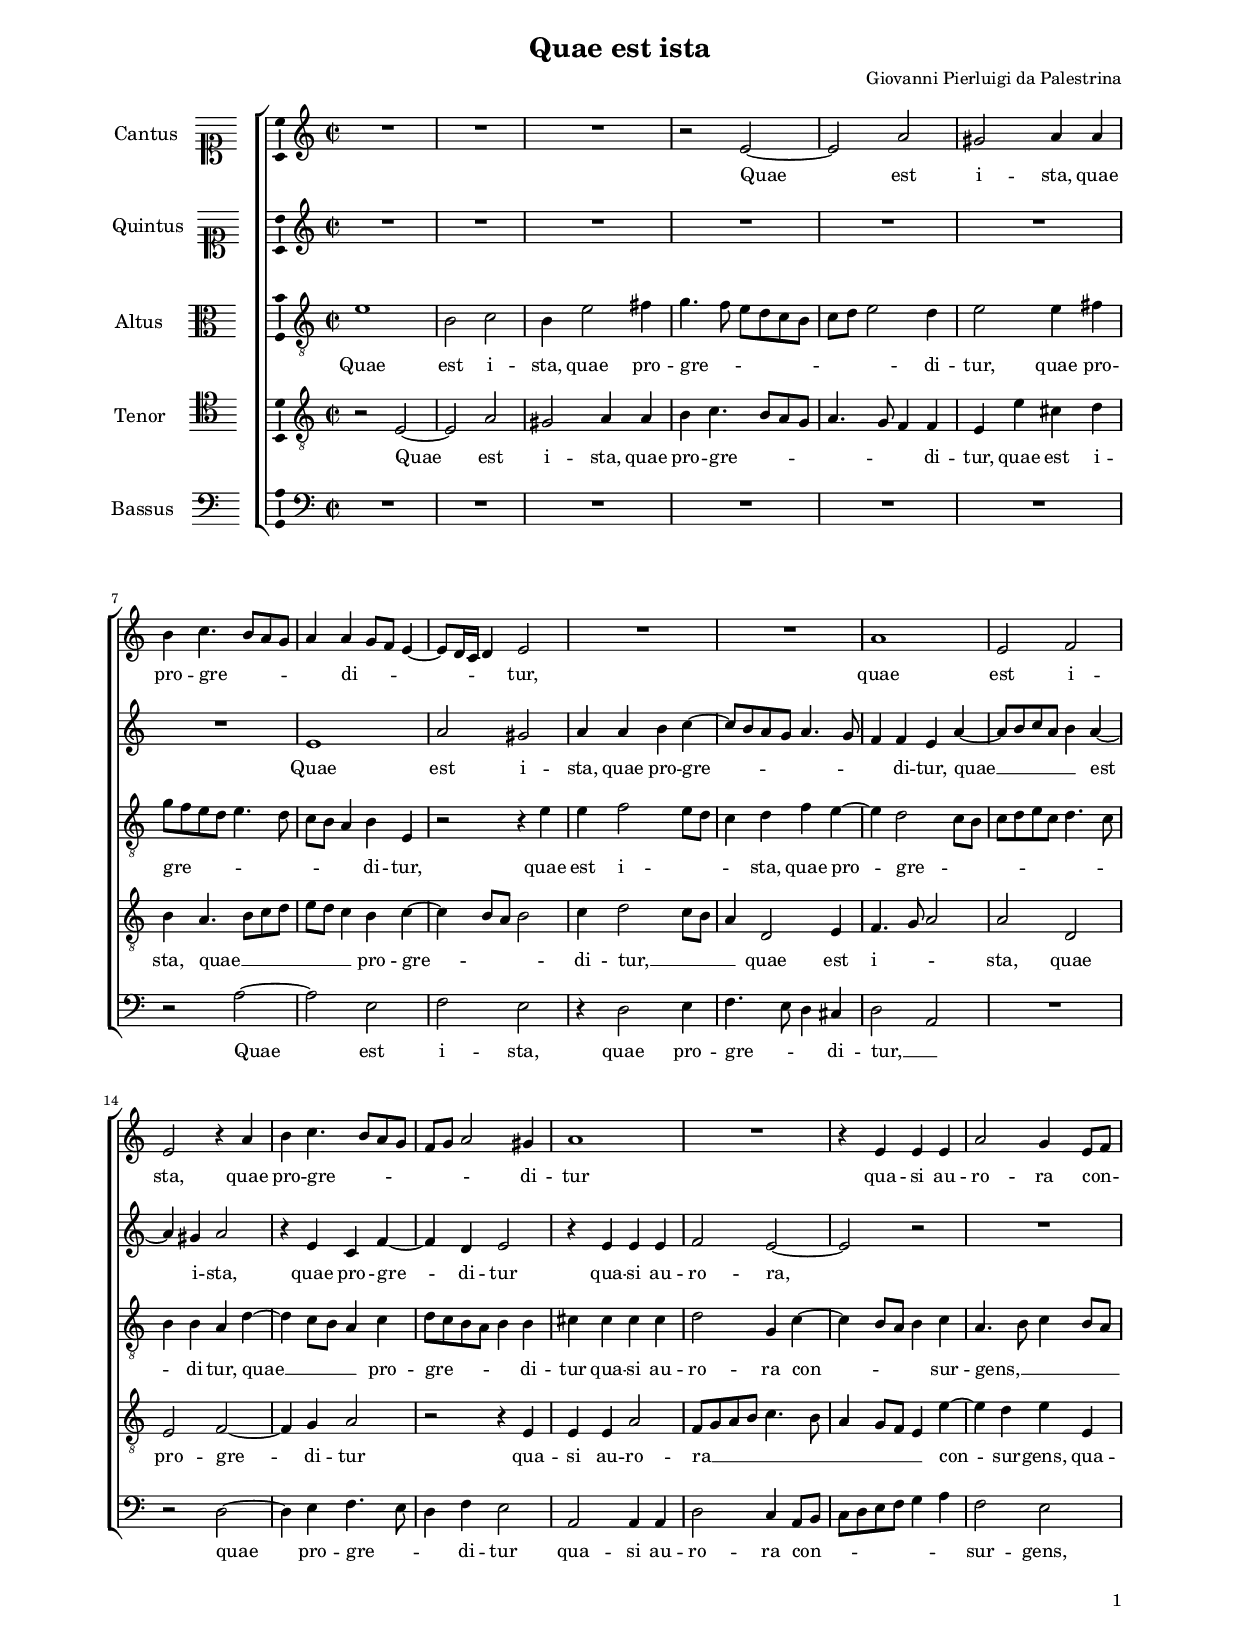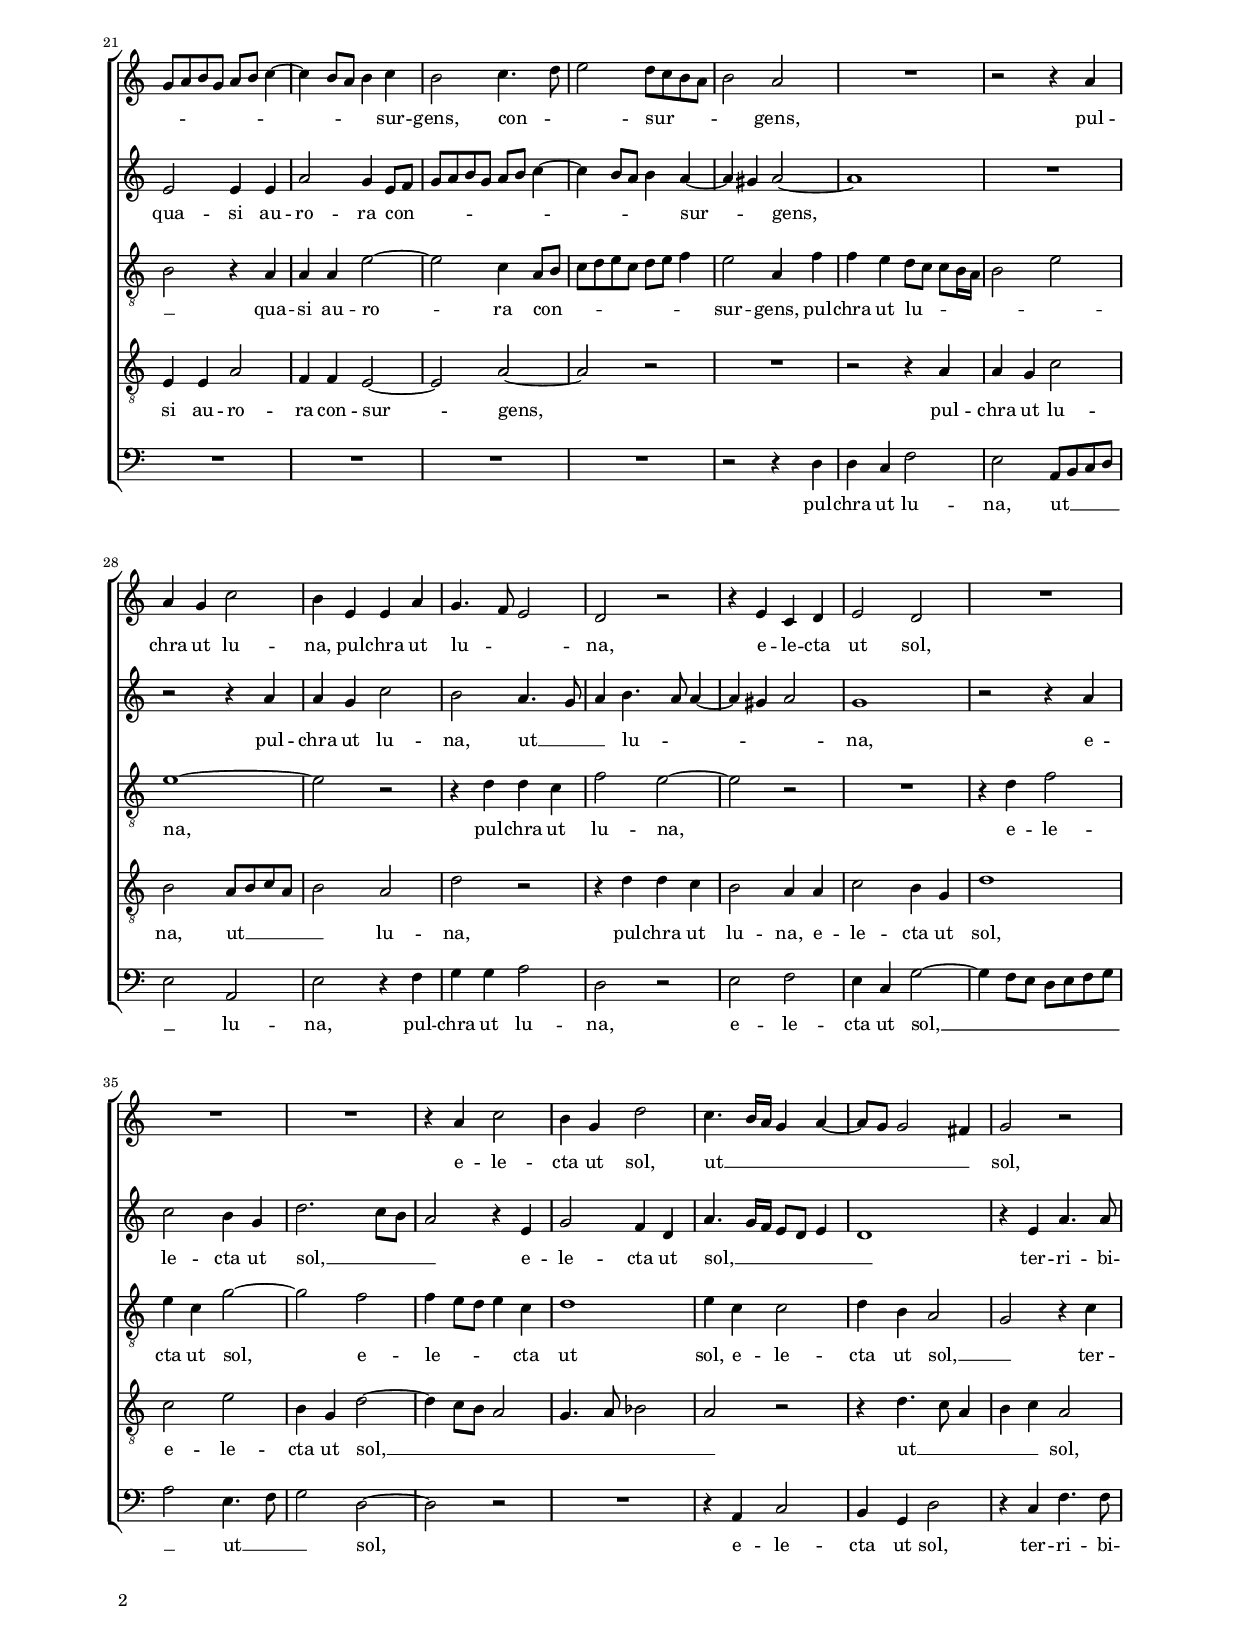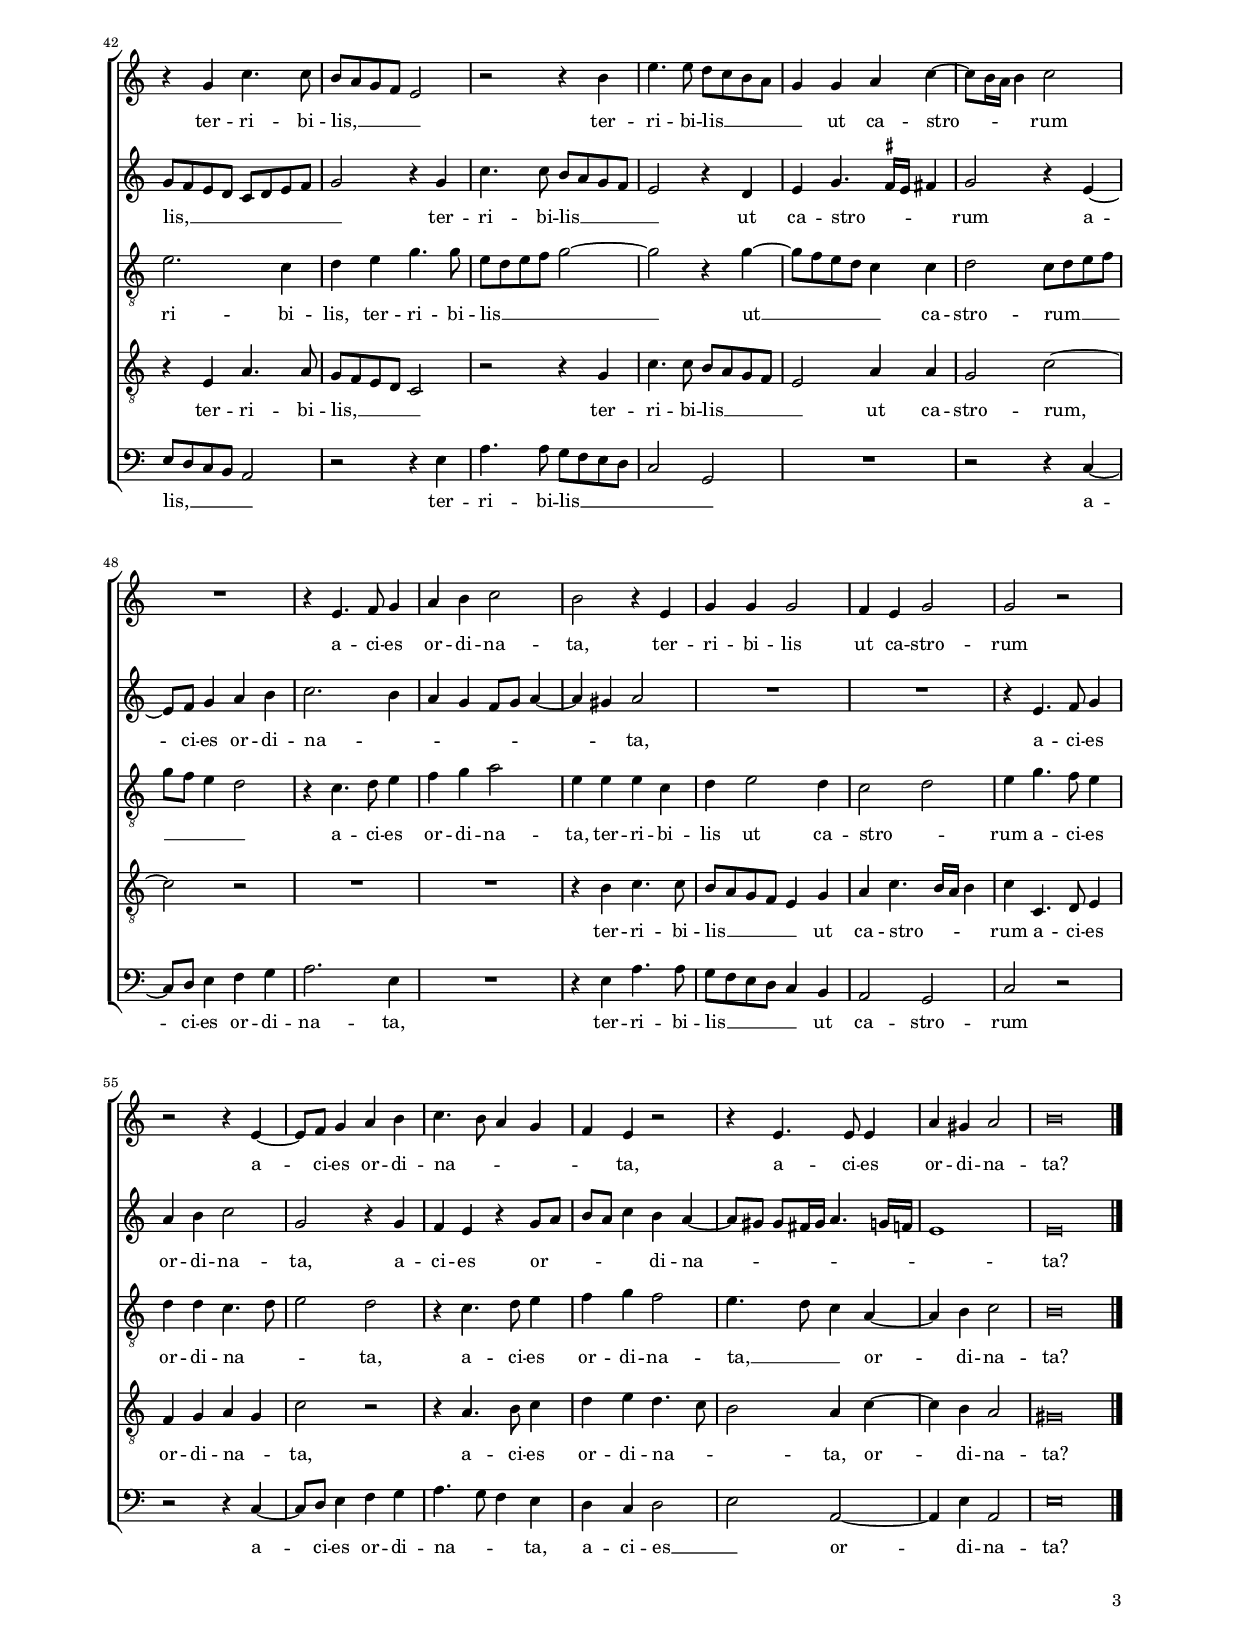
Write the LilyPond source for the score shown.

\header
{
  title="Quae est ista"
  composer="Giovanni Pierluigi da Palestrina"
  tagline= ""
}

\version "2.24.0"
\language deutsch
#(set-global-staff-size 15)
% #(set-default-paper-size "letter")
#(ly:set-option 'point-and-click #f)


\paper
	{
	top-margin = 1.8 \cm
	bottom-margin = 1.2 \cm
	left-margin = 2 \cm
	right-margin = 2 \cm
	ragged-bottom = ##f
	ragged-last-bottom = ##f
	print-page-number = ##f
	system-system-spacing = #'((basic-distance . 16) (minimum-distance . 14) (padding . 5) (strechability . 150))
	oddFooterMarkup=\markup   \fill-line { "" \fromproperty #'page:page-number-string }
	evenFooterMarkup=\markup  \fill-line { \fromproperty #'page:page-number-string "" }
	last-bottom-spacing = #'((basic-distance . 12) (minimum-distance . 7) (padding . 4))
	systems-per-page = 3
	page-count = 3
%	min-systems-per-page = 3
	markup-system-spacing.basic-distance = #12
	}

	
global = {
	\key c \major
	\time 2/2
	\set Score.tempoHideNote = ##t
	\tempo 4 = 95
	\skip 1*60
	\set Score.measureLength = #(ly:make-moment 2/1)
	\skip 1*2 \bar "|."
	}

	ficta = { \once \set suggestAccidentals = ##t }

	forget = #(define-music-function (music) (ly:music?) #{
		\accidentalStyle forget
		$music
		\accidentalStyle default
		#})



incipitcantus = \markup { \score {
	{
	\set Staff.instrumentName = \markup { \fontsize #1 "Cantus" }
	\key c \major
	\clef soprano
	s4 \bar ""
	}
	\layout  {
	raggedright = ##t
	indent = 1.6 \cm
	line-width = 2.4\cm
	\context { \Staff \remove Time_signature_engraver }
	\override Staff.Clef.Y-extent = #'(0 . 0)
	}} \hspace #1 }
	 
      
incipitquintus = \markup { \score {
	{
	\set Staff.instrumentName = \markup { \fontsize #1 "Quintus" }
	\key c \major
	\clef soprano
	s4 \bar ""
	}
	\layout  {
	raggedright = ##t
	indent = 1.6 \cm
	line-width = 2.4\cm
	\context { \Staff \remove Time_signature_engraver }
	\override Staff.Clef.Y-extent = #'(0 . 0)
	}} \hspace #1 }
    

incipitaltus = \markup { \score {
	{
	\set Staff.instrumentName = \markup { \fontsize #1 "Altus" }
	\key c \major
	\clef alto
	s4 \bar ""
	}
	\layout  {
	raggedright = ##t
	indent = 1.6 \cm
	line-width = 2.4\cm
	\context { \Staff \remove Time_signature_engraver }
	\override Staff.Clef.Y-extent = #'(0 . 0)
	}} \hspace #1 }
    

incipittenor = \markup { \score {
	{
	\set Staff.instrumentName = \markup { \fontsize #1 "Tenor" }
	\key c \major
	\clef tenor
	s4 \bar ""
	}
	\layout  {
	raggedright = ##t
	indent = 1.6 \cm
	line-width = 2.4\cm
	\context { \Staff \remove Time_signature_engraver }
	\override Staff.Clef.Y-extent = #'(0 . 0)
	}} \hspace #1 }
      
      
incipitbassus = \markup { \score {
	{
	\set Staff.instrumentName = \markup { \fontsize #1 "Bassus" }
	\key c \major
	\clef bass
	s4 \bar ""
	}
	\layout  {
	raggedright = ##t
	indent = 1.6 \cm
	line-width = 2.4\cm
	\context { \Staff \remove Time_signature_engraver }
	\override Staff.Clef.Y-extent = #'(0 . 0)
	}} \hspace #1 }


cantus =  \relative c''
	{
	R1
	R1
	R1
	r2 e,~
%5
	e2 a |
	gis2 a4 a
	h4 c4. h8 a g
	a4 a g8 f e4~
	e8 d16 c d4 e2
%10
	R1 |
	R1
	a1
	e2 f
	e2 r4 a
%15
	h4 c4. h8 a g |
	f8 g a2 gis4
	a1
	R1
	r4 e e e
%20
	a2 g4 e8 f |
	g8 a h g a h c4~
	c4 h8 a h4 c
	h2 c4. d8
	e2 d8 c h a
%25
	h2 a |
	R1
	r2 r4 a
	a4 g c2
	h4 e, e a
%30
	g4. f8 e2 |
	d2 r
	r4 e c d
	e2 d
	R1
%35
	R1 |
	R1
	r4 a' c2
	h4 g d'2
	c4. h16 a g4 a~
%40
	a8 g g2 fis4 |
	g2 r
	r4 g c4. c8
	h8 a g f e2
	r2 r4 h'
%45
	e4. e8 d c h a |
	g4 g a c~
	c8 h16 a h4 c2
	R1
	r4 e,4. f8 g4
%50
	a4 h c2 |
	h2 r4 e,
	g4 g g2
	f4 e g2
	g2 r
%55
	r2 r4 e~ |
	e8 f g4 a h	
	c4. h8 a4 g
	f4 e r2
	r4 e4. e8 e4
%60
	a4 gis a2 |
	h\breve |
	}


quintus =  \relative c''
	{
	R1
	R1
	R1
	R1
%5
	R1 |
	R1
	R1
	e,1
	a2 gis
%10
	a4 a h c~ |
	c8 h a g a4. g8
	f4 f e a~
	a8 h c a h4 a~
	a4 gis a2
%15
	r4 e c f~ |
	f4 d e2
	r4 e e e
	f2 e~
	e2 r
%20
	R1 |
	e2 e4 e
	a2 g4 e8 f
	g8 a h g a h c4~
	c4 h8 a h4 a~
%25
	a4 gis a2~ |
	a1
	R1
	r2 r4 a
	a4 g c2
%30
	h2 a4. g8 |
	a4 h4. a8 a4~
	a4 gis a2
	g1
	r2 r4 a
%35
	c2 h4 g |
	d'2. c8 h
	a2 r4 e
	g2 f4 d
	a'4. g16 f e8 d e4
%40
	d1 |
	r4 e a4. a8
	g8 f e d c d e f
	g2 r4 g
	c4. c8 h8 a g f
%45
	e2 r4 d |
	e4 g4. \ficta fis16 e fis!4
	g2 r4 e~
	e8 f g4 a h
	c2. h4
%50
	a4 g f8 g a4~ |
	a4 gis a2
	R1
	R1
	r4 e4. f8 g4
%55
	a4 h c2 |
	g2 r4 g
	f4 e r g8 a
	h8 a c4 h a~
	a8 gis gis[ fis16 gis] a4. g16 f
%60
	e1 |
	e\breve |
	}


altus =  \relative c'
	{
	e1
	h2 c
	h4 e2 fis4
	g4. f8 e d c h
%5
	c8 d e2 d4 |
	e2 e4 fis
	g8 f e d e4. d8
	c8 h a4 h e,
	r2 r4 e'
%10
	e4 f2 e8 d |
	c4 d f e~
	e4 d2 c8 h
	c8 d e c d4. c8
	h4 h a d~
%15
	d4 c8 h a4 c |
	d8 c h a h4 h
	cis4 cis cis cis
	d2 g,4 c~
	c4 h8 a h4 c
%20
	a4. h8 c4 h8 a |
	h2 r4 a
	a4 a e'2~
	e2 c4 a8 h
	c8 d e c d e f4
%25
	e2 a,4 f' |
	f4 e d8 c c[ h16 a]
	h2 e
	e1~
	e2 r
%30
	r4 d d c |
	f2 e~
	e2 r
	R1
	r4 d f2
%35
	e4 c g'2~ |
	g2 f
	f4 e8 d e4 c
	d1
	e4 c c2
%40
	d4 h a2 |
	g2 r4 c
	e2. c4
	d4 e g4. g8
	e8 d e f g2~
%45
	g2 r4 g~ |
	g8 f e d c4 c
	d2 c8 d e f
	g8 f e4 d2
	r4 c4. d8 e4
%50
	f4 g a2 |
	e4 e e c
	d4 e2 d4
	c2 d
	e4 g4. f8 e4
%55
	d4 d c4. d8 |
	e2 d
	r4 c4. d8 e4
	f4 g f2
	e4. d8 c4 a~
%60
	a4 h c2 |
	h\breve |
	}


tenor  =  \relative c'
	{
	r2 e,~
	e2 a
	gis2 a4 a
	h4 c4. h8 a g
%5
	a4. g8 f4 f |
	e4 e' cis d
	h4 a4. h8 c d
	e8 d c4 h c~
	c4 h8 a h2
%10
	c4 d2 c8 h |
	a4 d,2 e4
	f4. g8 a2
	a2 d,
	e2 f~
%15
	f4 g a2 |
	r2 r4 e
	e4 e a2
	f8 g a h c4. h8
	a4 g8 f e4 e'~
%20
	e4 d e e, |
	e4 e a2
	f4 f e2~
	e2 a~
	a2 r
%25
	R1 |
	r2 r4 a
	a4 g c2
	h2 a8 h c a
	h2 a
%30
	d2 r |
	r4 d d c
	h2 a4 a
	c2 h4 g
	d'1
%35
	c2 e |
	h4 g d'2~
	d4 c8 h a2
	g4. a8 b2
	a2 r
%40
	r4 d4. c8 a4 |	
	h4 c a2
	r4 e a4. a8
	g8 f e d c2
	r2 r4 g'
%45
	c4. c8 h8 a g f |
	e2 a4 a
	g2 c~
	c2 r
	R1
%50
	R1 |
	r4 h c4. c8
	h8 a g f e4 g
	a4 c4. h16 a h4
	c4 c,4. d8 e4
%55
	f4 g a g |
	c2 r
	r4 a4. h8 c4
	d4 e d4. c8
	h2 a4 c~
%60
	c4 h a2 |
	gis\breve |
	}


bassus  =  \relative c
	{
	R1
	R1
	R1
	R1
%5
	R1 |
	R1
	r2 a'~
	a2 e
	f2 e
%10
	r4 d2 e4 |
	f4. e8 d4 cis
	d2 a
	R1
	r2 d~
%15
	d4 e f4. e8 |
	d4 f e2
	a,2 a4 a
	d2 c4 a8 h
	c8 d e f g4 a
%20
	f2 e |
	R1
	R1
	R1
	R1
%25
	r2 r4 d |
	d4 c f2
	e2 a,8 h c d
	e2 a,
	e'2 r4 f
%30
	g4 g a2 |
	d,2 r
	e2 f
	e4 c g'2~
	g4 f8 e d e f g
%35
	a2 e4. f8 |
	g2 d~
	d2 r
	R1
	r4 a c2
%40
	h4 g d'2 |
	r4 c f4. f8
	e8 d c h a2
	r2 r4 e'
	a4. a8 g f e d
%45
	c2 g |
	R1
	r2 r4 c~
	c8 d e4 f g
	a2. e4
%50
	R1 |
	r4 e a4. a8
	g8 f e d c4 h
	a2 g
	c2 r
%55
	r2 r4 c~ |
	c8 d e4 f g
	a4. g8 f4 e
	d4 c d2
	e2 a,~
%60
	a4 e' a,2 |
	e'\breve |
	}


lyricscantus = \lyricmode {
	Quae est i -- sta,
	quae pro -- gre -- _ _ _ _ di -- _ _ _ _ _ _ tur,
	quae est i -- sta,
	quae pro -- gre -- _ _ _ _ _ _ di -- tur
	qua -- si au -- ro -- ra con -- _ _ _ _ _ _ _ _ _ _ _ sur -- gens,
	con -- _ _ sur -- _ _ _ _ gens,
	pul -- chra ut lu -- na,
	pul -- chra ut lu -- _ _ na,
	e -- le -- cta ut sol,
	e -- le -- cta ut sol,
	ut __ _ _ _ _ _ _ _ sol,
	ter -- ri -- bi -- lis, __ _ _ _ _
	ter -- ri -- bi -- lis __ _ _ _ _
	ut ca -- stro -- _ _ _ rum a -- ci -- es or -- di -- na -- ta,
	ter -- ri -- bi -- lis
	ut ca -- stro -- rum a -- ci -- es or -- di -- na -- _ _ _ _ ta,
	a -- ci -- es or -- di -- na -- ta?
	}


lyricsquintus = \lyricmode {
	Quae est i -- sta,
	quae pro -- gre -- _ _ _ _ _ _ di -- tur,
	quae __ _ _ _ _ est i -- sta,
	quae pro -- gre -- di -- tur
	qua -- si au -- ro -- ra,
	qua -- si au -- ro -- ra con -- _ _ _ _ _ _ _ _ _ _ _ sur -- _ gens,
	pul -- chra ut lu -- na,
	ut __ _ _ lu -- _ _ _ _ na,
	e -- le -- cta ut sol, __ _ _ _
	e -- le -- cta ut sol, __ _ _ _ _ _ _
	ter -- ri -- bi -- lis, __ _ _ _ _ _ _ _ _
	ter -- ri -- bi -- lis __ _ _ _ _
	ut ca -- stro -- _ _ _ rum a -- ci -- es or -- di -- na -- _ _ _ _ _ _ _ ta,
	a -- ci -- es or -- di -- na -- ta,
	a -- ci -- es or -- _ _ _ _ di -- na -- _ _ _ _ _ _ _ _ ta?
	}


lyricsaltus = \lyricmode {
	Quae est i -- sta,
	quae pro -- gre -- _ _ _ _ _ _ _ _ di -- tur,
	quae pro -- gre -- _ _ _ _ _ _ _ _ di -- tur,
	quae est i -- _ _ _ sta,
	quae pro -- gre -- _ _ _ _ _ _ _ _ _ di -- tur,
	quae __ _ _ _ pro -- gre -- _ _ _ _ di -- tur
	qua -- si au -- ro -- ra con -- _ _ _ sur -- gens, __ _ _ _ _ _
	qua -- si au -- ro -- ra con -- _ _ _ _ _ _ _ _ sur -- gens,
	pul -- chra ut lu -- _ _ _ _ _ _ na,
	pul -- chra ut lu -- na,
	e -- le -- cta ut sol,
	e -- le -- _ _ _ cta ut sol,
	e -- le -- cta ut sol, __ _
	ter -- ri -- bi -- lis,
	ter -- ri -- bi -- lis __ _ _ _ _
	ut __ _ _ _ _ ca -- stro -- rum __ _ _ _ _ _ _ _ a -- ci -- es or -- di -- na -- ta,
	ter -- ri -- bi -- lis
	ut ca -- stro -- _ rum a -- ci -- es or -- di -- na -- _ _ ta,
	a -- ci -- es or -- di -- na -- ta, __ _ _ 
	or -- di -- na -- ta?
	}


lyricstenor = \lyricmode {
	Quae est i -- sta,
	quae pro -- gre -- _ _ _ _ _ _ di -- tur,
	quae est i -- sta,
	quae __ _ _ _ _ _ _ pro -- gre -- _ _ _ di -- tur, __ _ _ _
	quae est i -- _ _ sta,
	quae pro -- gre -- di -- tur
	qua -- si au -- ro -- ra __ _ _ _ _ _ _ _ _ _ con -- sur -- gens,
	qua -- si au -- ro -- ra con -- sur -- gens,
	pul -- chra ut lu -- na,
	ut __ _ _ _ _ lu -- na,
	pul -- chra ut lu -- na,
	e -- le -- cta ut sol,
	e -- le -- cta ut sol, __ _ _ _ _ _ _ _
	ut __ _ _ _ _ sol,
	ter -- ri -- bi -- lis, __ _ _ _ _
	ter -- ri -- bi -- lis __ _ _ _ _
	ut ca -- stro -- rum,
	ter -- ri -- bi -- lis __ _ _ _ _ 
	ut ca -- stro -- _ _ _ rum a -- ci -- es or -- di -- na -- _ ta,
	a -- ci -- es or -- di -- na -- _ _ ta,
	or -- di -- na -- ta?
	}


lyricsbassus = \lyricmode {
	Quae est i -- sta,
	quae pro -- gre -- _ _ di -- tur, __ _
	quae pro -- gre -- _ _ di -- tur
	qua -- si au -- ro -- ra con -- _ _ _ _ _ _ _ sur -- gens,
	pul -- chra ut lu -- na,
	ut __ _ _ _ _ lu -- na,
	pul -- chra ut lu -- na,
	e -- le -- cta ut sol, __ _ _ _ _ _ _ _
	ut __ _ _ sol,
	e -- le -- cta ut sol,
	ter -- ri -- bi -- lis, __ _ _ _ _
	ter -- ri -- bi -- lis __ _ _ _ _ _
	a -- ci -- es or -- di -- na -- ta,
	ter -- ri -- bi -- lis __ _ _ _ _ 
	ut ca -- stro -- rum a -- ci -- es or -- di -- na -- _ _ ta,
	a -- ci -- es __ _ or -- di -- na -- ta?
	}


\score
{  
	% \transpose {
	\new ChoirStaff \with { \override StaffGrouper.staff-staff-spacing.basic-distance = #12 }
	<<

	\new Staff << \global
	\new Voice="v1" {
		\set Staff.instrumentName=\incipitcantus
%		\set Staff.instrumentName= "S"
		\set Staff.midiInstrument = "reed organ"
		\clef violin
		\cantus }
	\new Lyrics \lyricsto "v1" {\lyricscantus }
	>>


	\new Staff << \global
	\new Voice="v5" {
		\set Staff.instrumentName=\incipitquintus
%		\set Staff.instrumentName= "Q"
		\set Staff.midiInstrument = "reed organ"
		\clef violin
		\quintus}
	\new Lyrics \lyricsto "v5" {\lyricsquintus }
	>>


	\new Staff << \global
	\new Voice="v2" {
		\set Staff.instrumentName=\incipitaltus
%		\set Staff.instrumentName= "A"
		\set Staff.midiInstrument = "reed organ"
		\clef "G_8"
		\altus}
	\new Lyrics \lyricsto "v2" {\lyricsaltus }
	>>


	\new Staff << \global
	\new Voice="v3" {
		\set Staff.instrumentName=\incipittenor
%		\set Staff.instrumentName= "T"
		\set Staff.midiInstrument = "reed organ"
		\clef "G_8"
		\tenor }
	\new Lyrics \lyricsto "v3" {\lyricstenor }
	>>


	\new Staff << \global
	\new Voice="v4" {
		\set Staff.instrumentName=\incipitbassus
%		\set Staff.instrumentName= "B"
		\set Staff.midiInstrument = "reed organ"
		\clef bass 
		\bassus }
	\new Lyrics \lyricsto "v4" {\lyricsbassus}
	>>

	>>
	% } % transpose

	\layout
	{
	indent = 2.5\cm
	\context { \Lyrics \override VerticalAxisGroup.nonstaff-relatedstaff-spacing.padding = #1.4 }
	\context { \Staff \override TimeSignature.break-visibility = #end-of-line-invisible }
	\context { \Staff \consists Ambitus_engraver }
	\context { \Score \override BarNumber.padding = #2 }
	\context { \Voice \override NoteHead.style = #'baroque }
	}

\midi
	{
	
	}

}


% EOF
